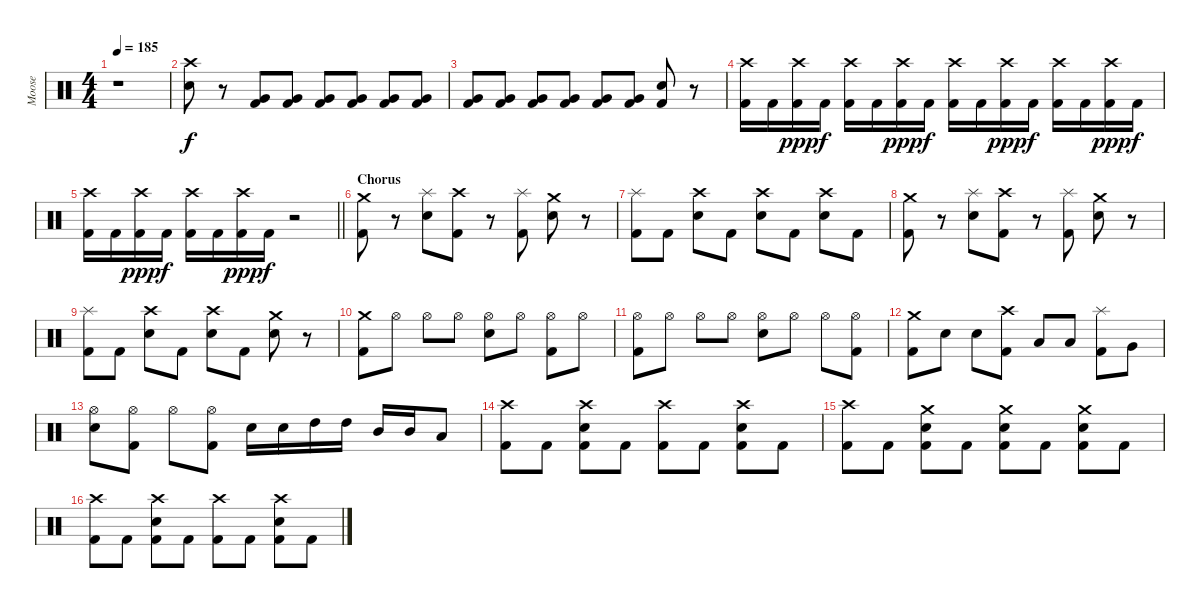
\track ("Moose" "Moose") {instrument percussion}
\staff {score}
\articulation defaults
\ts (4 4)
\tempo 185
\clef neutral
\ks c
r.1{dy f} |
("Crash high (hit)" "Electric Snare (hit)").8 r.8 ("Very Low Tom (hit)" "Kick (hit) 2").8 ("Very Low Tom (hit)" "Kick (hit) 2").8 ("Very Low Tom (hit)" "Kick (hit) 2").8 ("Very Low Tom (hit)" "Kick (hit) 2").8 ("Very Low Tom (hit)" "Kick (hit) 2").8 ("Very Low Tom (hit)" "Kick (hit) 2").8 |
("Very Low Tom (hit)" "Kick (hit) 2").8 ("Very Low Tom (hit)" "Kick (hit) 2").8 ("Very Low Tom (hit)" "Kick (hit) 2").8 ("Very Low Tom (hit)" "Kick (hit) 2").8 ("Very Low Tom (hit)" "Kick (hit) 2").8 ("Very Low Tom (hit)" "Kick (hit) 2").8 ("Electric Snare (hit)" "Kick (hit) 2").8 r.8 |
("Crash high (hit)" "Kick (hit) 2").16 "Kick (hit) 2".16 ("Crash high (hit)" "Kick (hit) 2").16{dy ppp} "Kick (hit) 2".16{dy f} ("Crash high (hit)" "Kick (hit) 2").16 "Kick (hit) 2".16 ("Crash high (hit)" "Kick (hit) 2").16{dy ppp} "Kick (hit) 2".16{dy f} ("Crash high (hit)" "Kick (hit) 2").16 "Kick (hit) 2".16 ("Crash high (hit)" "Kick (hit) 2").16{dy ppp} "Kick (hit) 2".16{dy f} ("Crash high (hit)" "Kick (hit) 2").16 "Kick (hit) 2".16 ("Crash high (hit)" "Kick (hit) 2").16{dy ppp} "Kick (hit) 2".16{dy f} |
\barLineRight lightlight
("Crash high (hit)" "Kick (hit) 2").16 "Kick (hit) 2".16 ("Crash high (hit)" "Kick (hit) 2").16{dy ppp} "Kick (hit) 2".16{dy f} ("Crash high (hit)" "Kick (hit) 2").16 "Kick (hit) 2".16 ("Crash high (hit)" "Kick (hit) 2").16{dy ppp} "Kick (hit) 2".16{dy f} r.2 |
\section ("" "Chorus")
("Crash medium (hit)" "Kick (hit) 2").8 r.8 ("Splash (hit)" "Electric Snare (hit)").8 ("Crash high (hit)" "Kick (hit) 2").8 r.8 ("Splash (hit)" "Kick (hit) 2").8 ("Crash medium (hit)" "Electric Snare (hit)").8 r.8 |
("Splash (hit)" "Kick (hit) 2").8 "Kick (hit) 2".8 ("Crash high (hit)" "Electric Snare (hit)").8 "Kick (hit) 2".8 ("Crash high (hit)" "Electric Snare (hit)").8 "Kick (hit) 2".8 ("Crash high (hit)" "Electric Snare (hit)").8 "Kick (hit) 2".8 |
("Crash medium (hit)" "Kick (hit) 2").8 r.8 ("Splash (hit)" "Electric Snare (hit)").8 ("Crash high (hit)" "Kick (hit) 2").8 r.8 ("Splash (hit)" "Kick (hit) 2").8 ("Crash medium (hit)" "Electric Snare (hit)").8 r.8 |
("Splash (hit)" "Kick (hit) 2").8 "Kick (hit) 2".8 ("Crash high (hit)" "Electric Snare (hit)").8 "Kick (hit) 2".8 ("Crash high (hit)" "Electric Snare (hit)").8 "Kick (hit) 2".8 ("Crash medium (hit)" "Electric Snare (hit)").8 r.8 |
("Crash medium (hit)" "Kick (hit) 2").8 "Hi-Hat (open)".8 "Hi-Hat (open)".8 "Hi-Hat (open)".8 ("Hi-Hat (open)" "Electric Snare (hit)").8 "Hi-Hat (open)".8 ("Hi-Hat (open)" "Kick (hit) 2").8 "Hi-Hat (open)".8 |
("Hi-Hat (open)" "Kick (hit) 2").8 "Hi-Hat (open)".8 "Hi-Hat (open)".8 "Hi-Hat (open)".8 ("Hi-Hat (open)" "Electric Snare (hit)").8 "Hi-Hat (open)".8 "Hi-Hat (open)".8 ("Hi-Hat (open)" "Kick (hit) 2").8 |
("Crash medium (hit)" "Kick (hit) 2").8 "Electric Snare (hit)".8 "Electric Snare (hit)".8 ("Crash high (hit)" "Kick (hit) 2").8 "Low Tom (hit)".8 "Low Tom (hit)".8 ("Splash (hit)" "Kick (hit) 2").8 "Very Low Tom (hit)".8 |
("Hi-Hat (open)" "Electric Snare (hit)").8 ("Hi-Hat (open)" "Kick (hit) 2").8 "Hi-Hat (open)".8 ("Hi-Hat (open)" "Kick (hit) 2").8 "Electric Snare (hit)".16 "Electric Snare (hit)".16 "High Tom (hit)".16 "High Tom (hit)".16 "Mid Tom (hit)".16 "Mid Tom (hit)".16 "Low Tom (hit)".8 |
("Crash high (hit)" "Kick (hit) 2").8 "Kick (hit) 2".8 ("Crash high (hit)" "Electric Snare (hit)" "Kick (hit) 2").8 "Kick (hit) 2".8 ("Crash high (hit)" "Kick (hit) 2").8 "Kick (hit) 2".8 ("Crash high (hit)" "Electric Snare (hit)" "Kick (hit) 2").8 "Kick (hit) 2".8 |
("Crash high (hit)" "Kick (hit) 2").8 "Kick (hit) 2".8 ("Crash medium (hit)" "Electric Snare (hit)" "Kick (hit) 2").8 "Kick (hit) 2".8 ("Crash medium (hit)" "Electric Snare (hit)" "Kick (hit) 2").8 "Kick (hit) 2".8 ("Crash medium (hit)" "Electric Snare (hit)" "Kick (hit) 2").8 "Kick (hit) 2".8 |
("Crash high (hit)" "Kick (hit) 2").8 "Kick (hit) 2".8 ("Crash high (hit)" "Electric Snare (hit)" "Kick (hit) 2").8 "Kick (hit) 2".8 ("Crash high (hit)" "Kick (hit) 2").8 "Kick (hit) 2".8 ("Crash high (hit)" "Electric Snare (hit)" "Kick (hit) 2").8 "Kick (hit) 2".8
